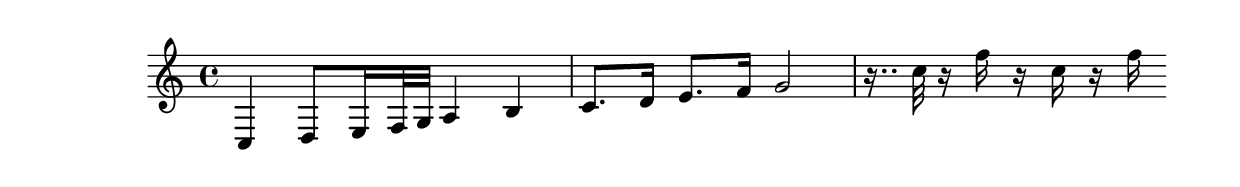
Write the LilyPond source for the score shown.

\version "2.18.2"

\book {
  \header {
  }
  
  \new Staff = Staff \with { } 
  \context Staff = Staff {
    \relative c {
      c4 d8 e16 f32 g a4 b

      c8. d16 e8. f16 g2

      r16.. c32 r16 f r c r f
    }
  }
}